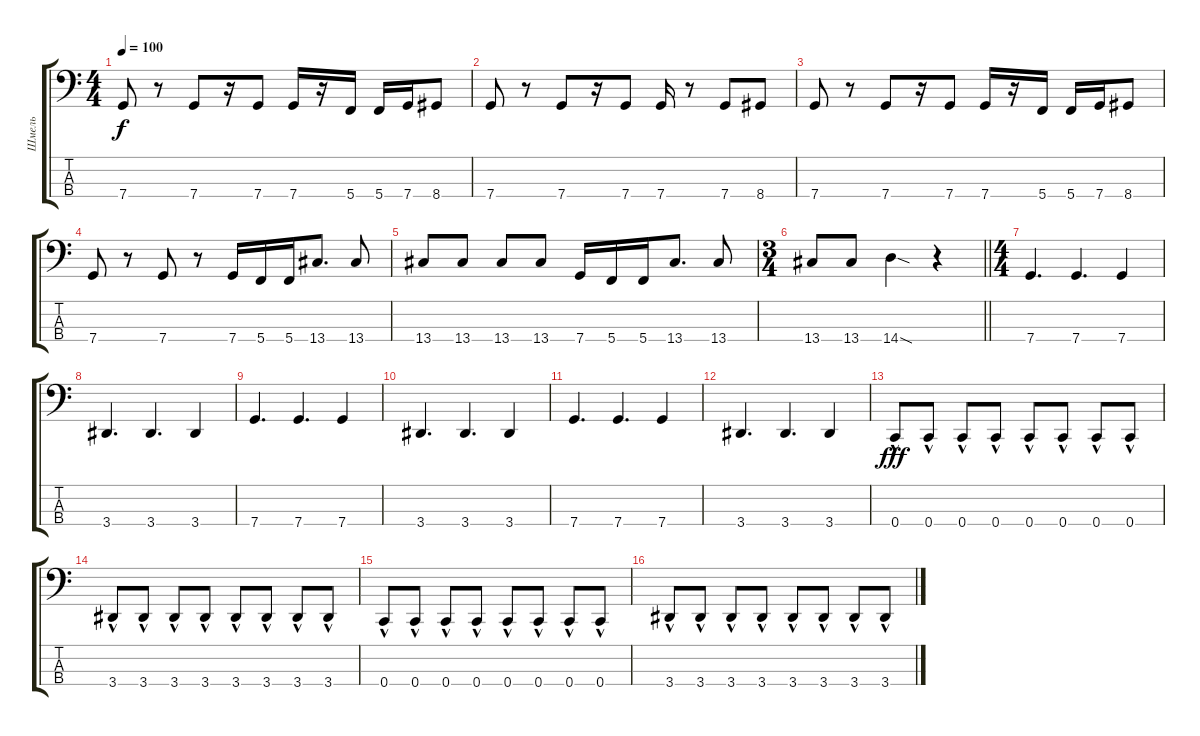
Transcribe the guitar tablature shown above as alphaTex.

\track ("Шмель" "Шмель") {instrument electricbassfinger}
\staff {score tabs}
\tuning (F2 C2 G1 C1) {hide}
\ts (4 4)
\tempo 100
\clef f4
\ks c
7.4.8{dy f} r.8 7.4.8 r.16 7.4.8 7.4.16 r.16 5.4.16 5.4.16 7.4.16 8.4.8 |
7.4.8 r.8 7.4.8 r.16 7.4.8 7.4.16 r.8 7.4.8 8.4.8 |
7.4.8 r.8 7.4.8 r.16 7.4.8 7.4.16 r.16 5.4.16 5.4.16 7.4.16 8.4.8 |
7.4.8 r.8 7.4.8 r.8 7.4.16 5.4.16 5.4.16 13.4.8{d} 13.4.8 |
13.4.8 13.4.8 13.4.8 13.4.8 7.4.16 5.4.16 5.4.16 13.4.8{d} 13.4.8 |
\ts (3 4)
\barLineRight lightlight
13.4.8 13.4.8 14.4{sod}.4 r.4 |
\ts (4 4)
7.4.4{d} 7.4.4{d} 7.4.4 |
3.4.4{d} 3.4.4{d} 3.4.4 |
7.4.4{d} 7.4.4{d} 7.4.4 |
3.4.4{d} 3.4.4{d} 3.4.4 |
7.4.4{d} 7.4.4{d} 7.4.4 |
3.4.4{d} 3.4.4{d} 3.4.4 |
0.4{hac}.8{dy fff} 0.4{hac}.8 0.4{hac}.8 0.4{hac}.8 0.4{hac}.8 0.4{hac}.8 0.4{hac}.8 0.4{hac}.8 |
3.4{hac}.8 3.4{hac}.8 3.4{hac}.8 3.4{hac}.8 3.4{hac}.8 3.4{hac}.8 3.4{hac}.8 3.4{hac}.8 |
0.4{hac}.8 0.4{hac}.8 0.4{hac}.8 0.4{hac}.8 0.4{hac}.8 0.4{hac}.8 0.4{hac}.8 0.4{hac}.8 |
3.4{hac}.8 3.4{hac}.8 3.4{hac}.8 3.4{hac}.8 3.4{hac}.8 3.4{hac}.8 3.4{hac}.8 3.4{hac}.8
